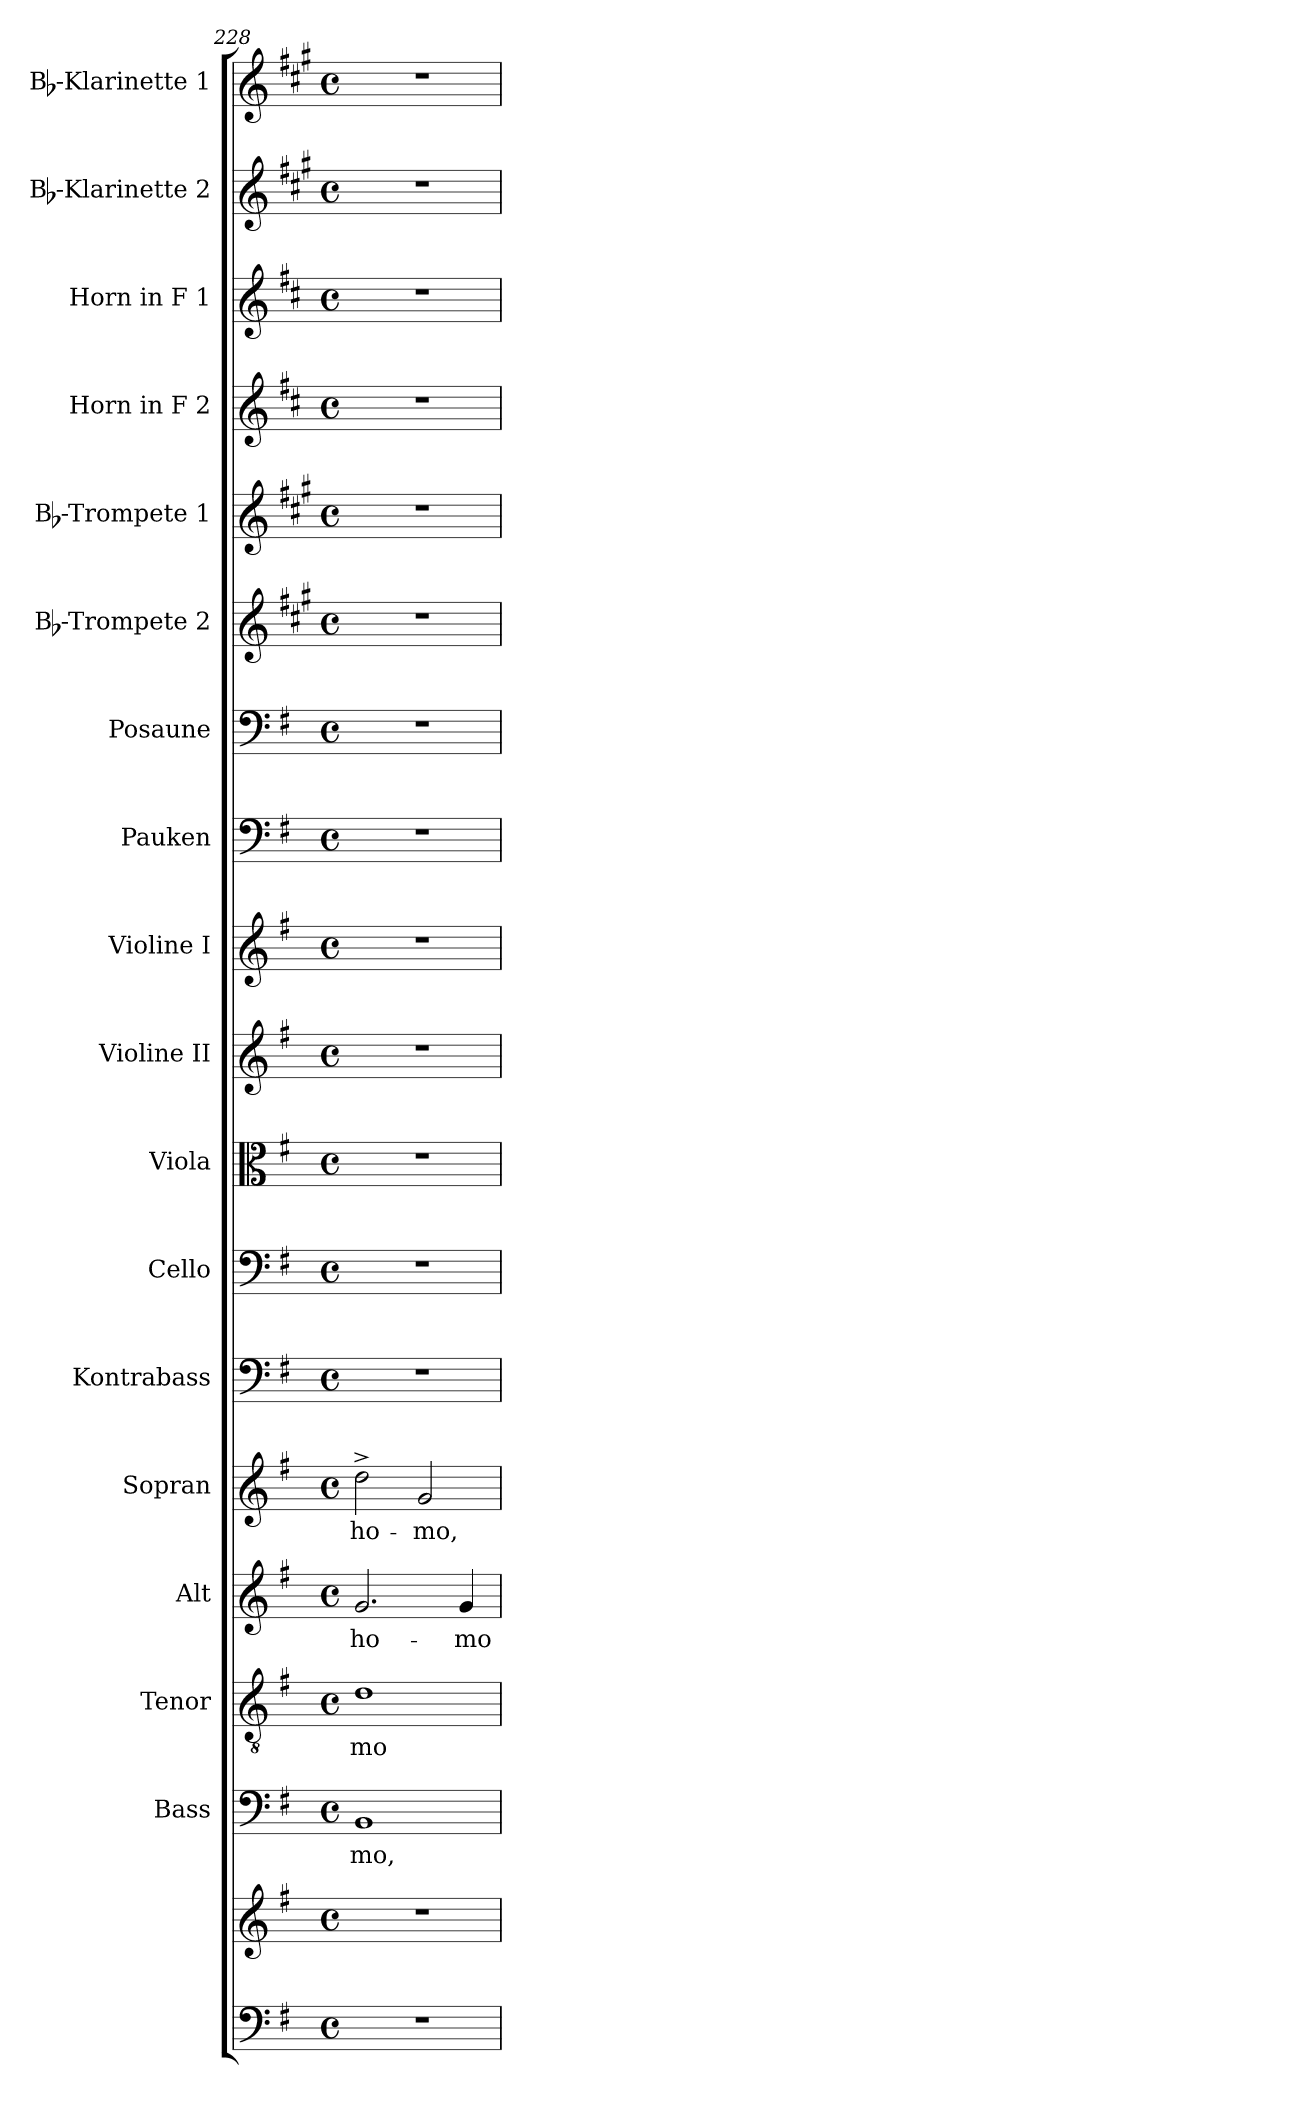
**kern	**kern	**kern	**text	**kern	**text	**kern	**text	**kern	**text	**kern	**kern	**kern	**kern	**kern	**kern	**kern	**kern	**kern	**kern	**kern	**kern	**kern
*part18	*part18	*part17	*part17	*part16	*part16	*part15	*part15	*part14	*part14	*part13	*part12	*part11	*part10	*part9	*part8	*part7	*part6	*part5	*part4	*part3	*part2	*part1
*staff19	*staff18	*staff17	*staff17	*staff16	*staff16	*staff15	*staff15	*staff14	*staff14	*staff13	*staff12	*staff11	*staff10	*staff9	*staff8	*staff7	*staff6	*staff5	*staff4	*staff3	*staff2	*staff1
*	*	*I"Bass	*	*I"Tenor	*	*I"Alt	*	*I"Sopran	*	*I"Kontrabass	*I"Cello	*I"Viola	*I"Violine II	*I"Violine I	*I"Pauken	*I"Posaune	*I"Bb-Trompete 2	*I"Bb-Trompete 1	*I"Horn in F 2	*I"Horn in F 1	*I"Bb-Klarinette 2	*I"Bb-Klarinette 1
*	*	*I'B.	*	*I'T.	*	*I'A.	*	*I'S.	*	*I'Kb.	*	*I'Vla.	*I'Vl. II	*I'Vl. I	*I'Pk.	*I'Pos.	*I'Bb Trp. 2	*I'Bb Trp. 1	*	*	*I'Bb Kl. 2	*I'Bb Kl. 1
*clefF4	*clefG2	*clefF4	*	*clefGv2	*	*clefG2	*	*clefG2	*	*clefF4	*clefF4	*clefC3	*clefG2	*clefG2	*clefF4	*clefF4	*clefG2	*clefG2	*clefG2	*clefG2	*clefG2	*clefG2
*	*	*	*	*	*	*	*	*	*	*ITrd7c12	*	*	*	*	*	*	*ITrd1c2	*ITrd1c2	*ITrd4c7	*ITrd4c7	*ITrd1c2	*ITrd1c2
*k[f#]	*k[f#]	*k[f#]	*	*k[f#]	*	*k[f#]	*	*k[f#]	*	*k[f#]	*k[f#]	*k[f#]	*k[f#]	*k[f#]	*k[f#]	*k[f#]	*k[f#]	*k[f#]	*k[f#]	*k[f#]	*k[f#]	*k[f#]
*G:	*G:	*G:	*	*G:	*	*G:	*	*G:	*	*G:	*G:	*G:	*G:	*G:	*G:	*G:	*G:	*G:	*G:	*G:	*G:	*G:
*M4/4	*M4/4	*M4/4	*	*M4/4	*	*M4/4	*	*M4/4	*	*M4/4	*M4/4	*M4/4	*M4/4	*M4/4	*M4/4	*M4/4	*M4/4	*M4/4	*M4/4	*M4/4	*M4/4	*M4/4
*met(c)	*met(c)	*met(c)	*	*met(c)	*	*met(c)	*	*met(c)	*	*met(c)	*met(c)	*met(c)	*met(c)	*met(c)	*met(c)	*met(c)	*met(c)	*met(c)	*met(c)	*met(c)	*met(c)	*met(c)
=228	=228	=228	=228	=228	=228	=228	=228	=228	=228	=228	=228	=228	=228	=228	=228	=228	=228	=228	=228	=228	=228	=228
!	!	!	!LO:LY:b	!	!LO:LY:b	!	!LO:LY:b	!	!LO:LY:b	!	!	!	!	!	!	!	!	!	!	!	!	!
1r	1r	1BB	-mo,	1d	-mo	2.g/	ho-	2dd^>\	ho-	1r	1r	1r	1r	1r	1r	1r	1r	1r	1r	1r	1r	1r
!	!	!	!	!	!	!	!	!	!LO:LY:b	!	!	!	!	!	!	!	!	!	!	!	!	!
.	.	.	.	.	.	.	.	2g/	-mo,	.	.	.	.	.	.	.	.	.	.	.	.	.
!	!	!	!	!	!	!	!LO:LY:b	!	!	!	!	!	!	!	!	!	!	!	!	!	!	!
.	.	.	.	.	.	4g/	-mo	.	.	.	.	.	.	.	.	.	.	.	.	.	.	.
=	=	=	=	=	=	=	=	=	=	=	=	=	=	=	=	=	=	=	=	=	=	=
*-	*-	*-	*-	*-	*-	*-	*-	*-	*-	*-	*-	*-	*-	*-	*-	*-	*-	*-	*-	*-	*-	*-
